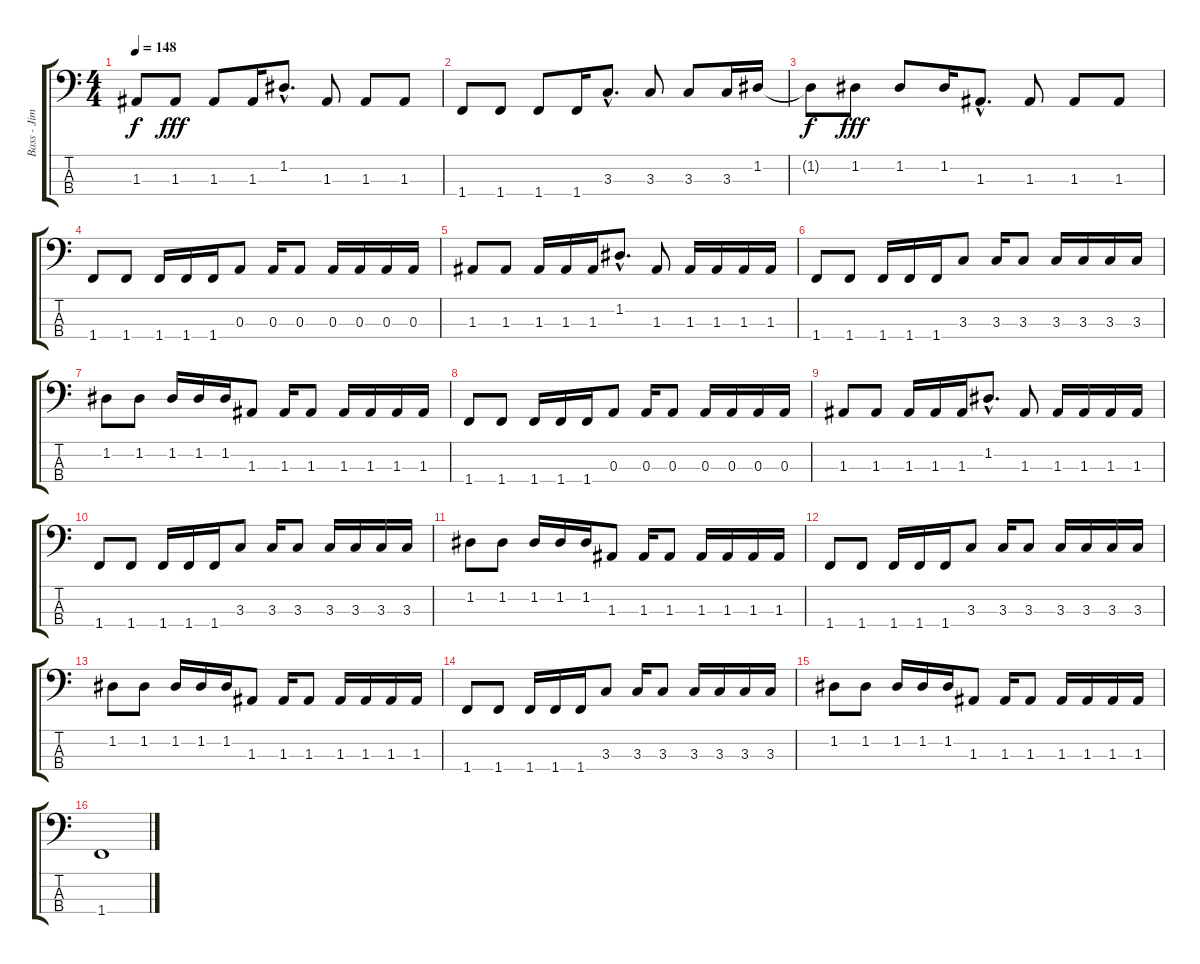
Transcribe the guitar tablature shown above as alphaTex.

\track ("Bass - Jim" "Bass - Jim") {instrument electricbassfinger}
\staff {score tabs}
\tuning (G2 D2 A1 E1) {hide}
\ts (4 4)
\tempo 148
\clef f4
\ks c
1.3{t}.8{dy f} 1.3.8{dy fff} 1.3.8 1.3.16 1.2{hac}.8{d} 1.3.8 1.3.8 1.3.8 |
1.4.8 1.4.8 1.4.8 1.4.16 3.3{hac}.8{d} 3.3.8 3.3.8 3.3.16 1.2.16 |
1.2{t}.8{dy f} 1.2.8{dy fff} 1.2.8 1.2.16 1.3{hac}.8{d} 1.3.8 1.3.8 1.3.8 |
1.4.8 1.4.8 1.4.16 1.4.16 1.4.16 0.3.8 0.3.16 0.3.8 0.3.16 0.3.16 0.3.16 0.3.16 |
1.3.8 1.3.8 1.3.16 1.3.16 1.3.16 1.2{hac}.8{d} 1.3.8 1.3.16 1.3.16 1.3.16 1.3.16 |
1.4.8 1.4.8 1.4.16 1.4.16 1.4.16 3.3.8 3.3.16 3.3.8 3.3.16 3.3.16 3.3.16 3.3.16 |
1.2.8 1.2.8 1.2.16 1.2.16 1.2.16 1.3.8 1.3.16 1.3.8 1.3.16 1.3.16 1.3.16 1.3.16 |
1.4.8 1.4.8 1.4.16 1.4.16 1.4.16 0.3.8 0.3.16 0.3.8 0.3.16 0.3.16 0.3.16 0.3.16 |
1.3.8 1.3.8 1.3.16 1.3.16 1.3.16 1.2{hac}.8{d} 1.3.8 1.3.16 1.3.16 1.3.16 1.3.16 |
1.4.8 1.4.8 1.4.16 1.4.16 1.4.16 3.3.8 3.3.16 3.3.8 3.3.16 3.3.16 3.3.16 3.3.16 |
1.2.8 1.2.8 1.2.16 1.2.16 1.2.16 1.3.8 1.3.16 1.3.8 1.3.16 1.3.16 1.3.16 1.3.16 |
1.4.8 1.4.8 1.4.16 1.4.16 1.4.16 3.3.8 3.3.16 3.3.8 3.3.16 3.3.16 3.3.16 3.3.16 |
1.2.8 1.2.8 1.2.16 1.2.16 1.2.16 1.3.8 1.3.16 1.3.8 1.3.16 1.3.16 1.3.16 1.3.16 |
1.4.8 1.4.8 1.4.16 1.4.16 1.4.16 3.3.8 3.3.16 3.3.8 3.3.16 3.3.16 3.3.16 3.3.16 |
1.2.8 1.2.8 1.2.16 1.2.16 1.2.16 1.3.8 1.3.16 1.3.8 1.3.16 1.3.16 1.3.16 1.3.16 |
1.4.1
